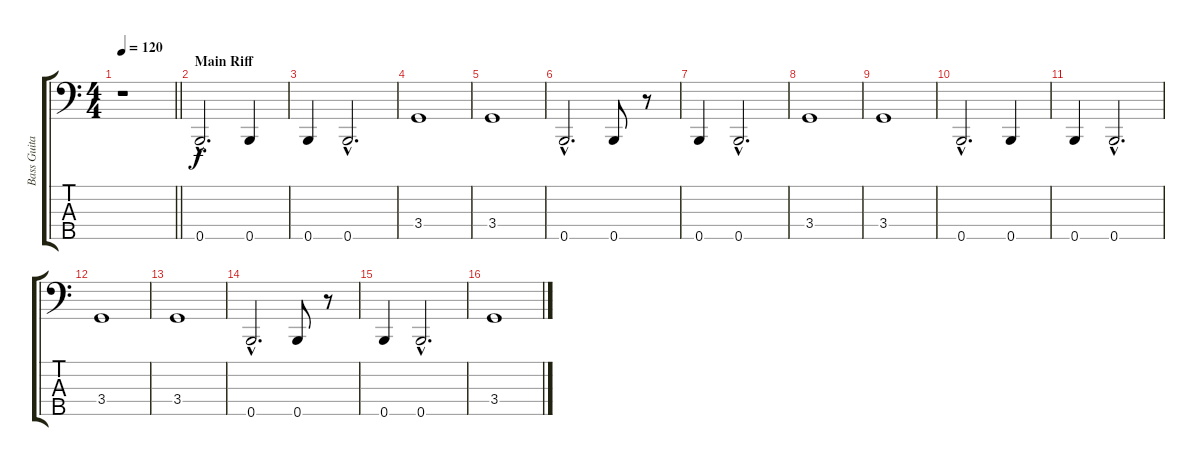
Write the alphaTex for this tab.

\track ("Bass Guitar" "Bass Guita") {instrument electricbasspick}
\staff {score tabs}
\tuning (G2 D2 A1 E1 B0) {hide}
\ts (4 4)
\tempo 120
\clef f4
\barLineRight lightlight
\ks c
r.1{dy f} |
\section ("" "Main Riff")
0.5{hac}.2{d} 0.5.4 |
0.5.4 0.5{hac}.2{d} |
3.4.1 |
3.4.1 |
0.5{hac}.2{d} 0.5.8 r.8 |
0.5.4 0.5{hac}.2{d} |
3.4.1 |
3.4.1 |
0.5{hac}.2{d} 0.5.4 |
0.5.4 0.5{hac}.2{d} |
3.4.1 |
3.4.1 |
0.5{hac}.2{d} 0.5.8 r.8 |
0.5.4 0.5{hac}.2{d} |
3.4.1
